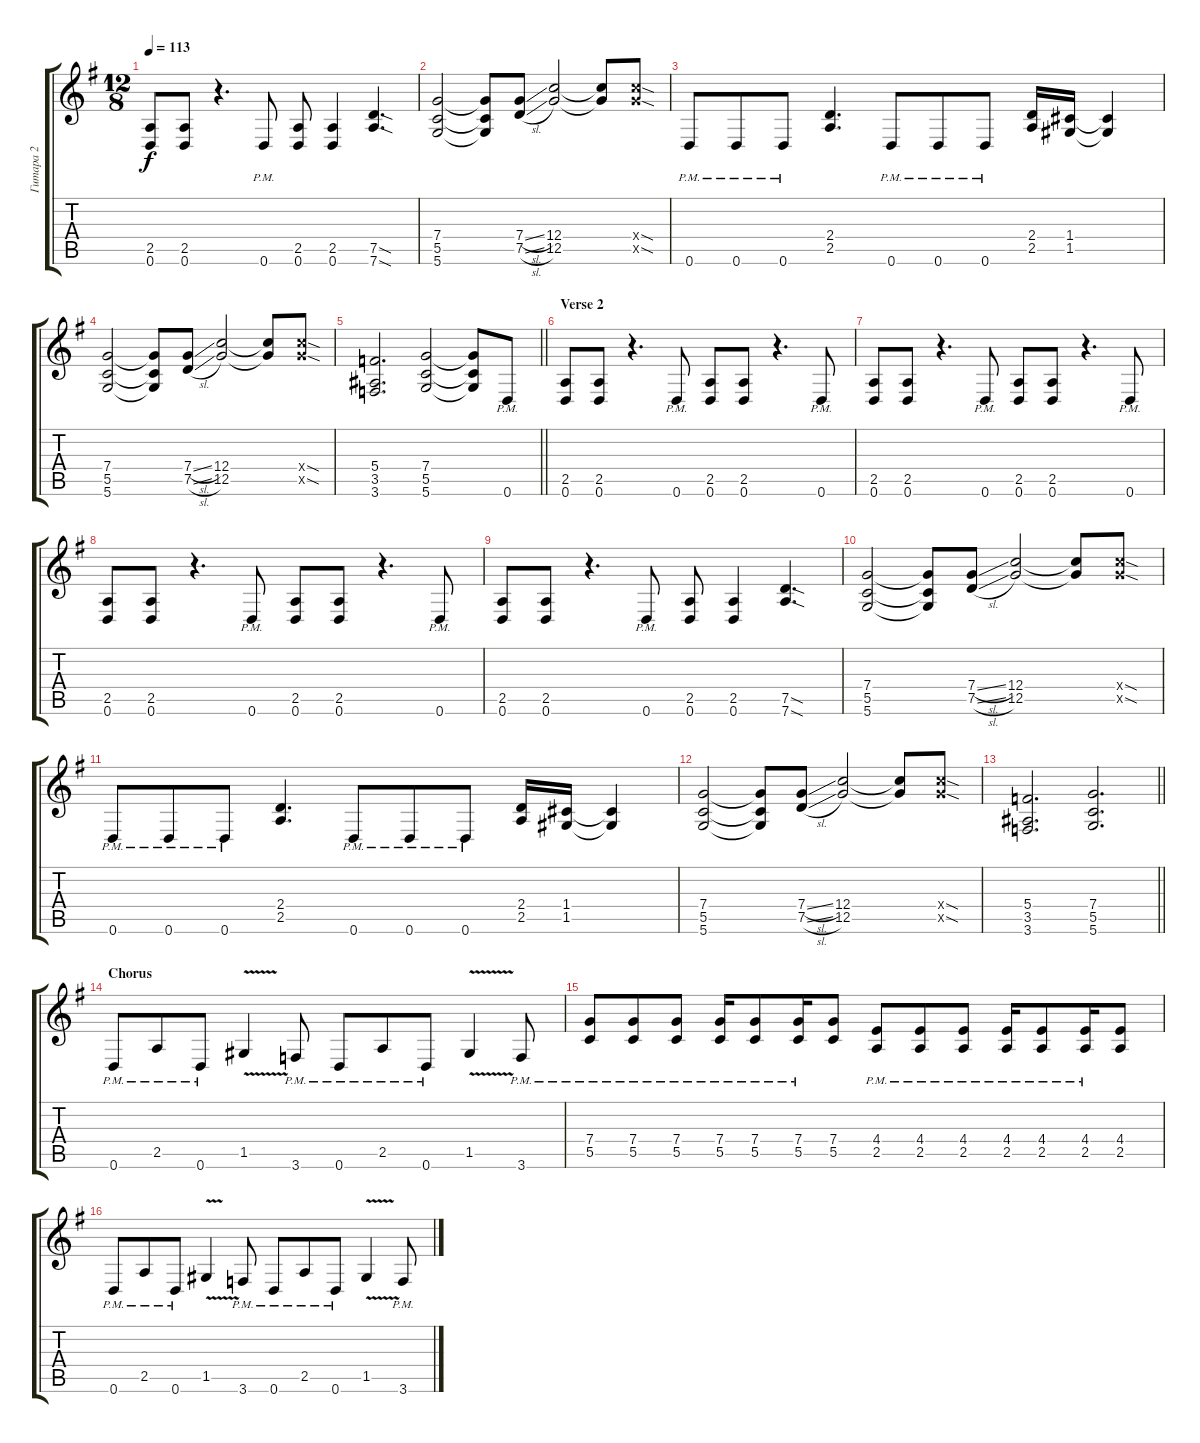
\track ("Гитара 2" "Гитара 2") {instrument distortionguitar}
\staff {score tabs}
\tuning (D4 A3 F3 C3 G2 D2) {hide}
\ts (12 8)
\tempo 113
\clef g2
\ks eminor
(2.5 0.6).8{dy f} (2.5 0.6).8 r.4{d} 0.6{pm}.8 (2.5 0.6).8 (2.5 0.6).4 (7.5{sod} 7.6{sod}).4{d} |
(7.4 5.5 5.6).2 (7.4{t} 5.5{t} 5.6{t}).8 (7.4{sl} 7.5{sl}).8 (12.4 12.5).2 (12.4{t} 12.5{t}).8 (12.4{sod x} 12.5{sod x}).8 |
0.6{pm}.8 0.6{pm}.8 0.6{pm}.8 (2.4 2.5).4{d} 0.6{pm}.8 0.6{pm}.8 0.6{pm}.8 (2.4 2.5).16 (1.4 1.5).16 (1.4{t} 1.5{t}).4 |
(7.4 5.5 5.6).2 (7.4{t} 5.5{t} 5.6{t}).8 (7.4{sl} 7.5{sl}).8 (12.4 12.5).2 (12.4{t} 12.5{t}).8 (12.4{sod x} 12.5{sod x}).8 |
\barLineRight lightlight
(5.4 3.5 3.6).2{d} (7.4 5.5 5.6).2 (7.4{t} 5.5{t} 5.6{t}).8 0.6{pm}.8 |
\section ("" "Verse 2")
(2.5 0.6).8 (2.5 0.6).8 r.4{d} 0.6{pm}.8 (2.5 0.6).8 (2.5 0.6).8 r.4{d} 0.6{pm}.8 |
(2.5 0.6).8 (2.5 0.6).8 r.4{d} 0.6{pm}.8 (2.5 0.6).8 (2.5 0.6).8 r.4{d} 0.6{pm}.8 |
(2.5 0.6).8 (2.5 0.6).8 r.4{d} 0.6{pm}.8 (2.5 0.6).8 (2.5 0.6).8 r.4{d} 0.6{pm}.8 |
(2.5 0.6).8 (2.5 0.6).8 r.4{d} 0.6{pm}.8 (2.5 0.6).8 (2.5 0.6).4 (7.5{sod} 7.6{sod}).4{d} |
(7.4 5.5 5.6).2 (7.4{t} 5.5{t} 5.6{t}).8 (7.4{sl} 7.5{sl}).8 (12.4 12.5).2 (12.4{t} 12.5{t}).8 (12.4{sod x} 12.5{sod x}).8 |
0.6{pm}.8 0.6{pm}.8 0.6{pm}.8 (2.4 2.5).4{d} 0.6{pm}.8 0.6{pm}.8 0.6{pm}.8 (2.4 2.5).16 (1.4 1.5).16 (1.4{t} 1.5{t}).4 |
(7.4 5.5 5.6).2 (7.4{t} 5.5{t} 5.6{t}).8 (7.4{sl} 7.5{sl}).8 (12.4 12.5).2 (12.4{t} 12.5{t}).8 (12.4{sod x} 12.5{sod x}).8 |
\barLineRight lightlight
(5.4 3.5 3.6).2{d} (7.4 5.5 5.6).2{d} |
\section ("" "Chorus")
0.6{pm}.8 2.5{pm}.8 0.6{pm}.8 1.5{v}.4 3.6{pm}.8 0.6{pm}.8 2.5{pm}.8 0.6{pm}.8 1.5{v}.4 3.6{pm}.8 |
(7.4{pm} 5.5{pm}).8 (7.4{pm} 5.5{pm}).8 (7.4{pm} 5.5{pm}).8 (7.4{pm} 5.5{pm}).16 (7.4{pm} 5.5{pm}).8 (7.4{pm} 5.5{pm}).16 (7.4 5.5).8 (4.4{pm} 2.5{pm}).8 (4.4{pm} 2.5{pm}).8 (4.4{pm} 2.5{pm}).8 (4.4{pm} 2.5{pm}).16 (4.4{pm} 2.5{pm}).8 (4.4{pm} 2.5{pm}).16 (4.4 2.5).8 |
0.6{pm}.8 2.5{pm}.8 0.6{pm}.8 1.5{v}.4 3.6{pm}.8 0.6{pm}.8 2.5{pm}.8 0.6{pm}.8 1.5{v}.4 3.6{pm}.8
